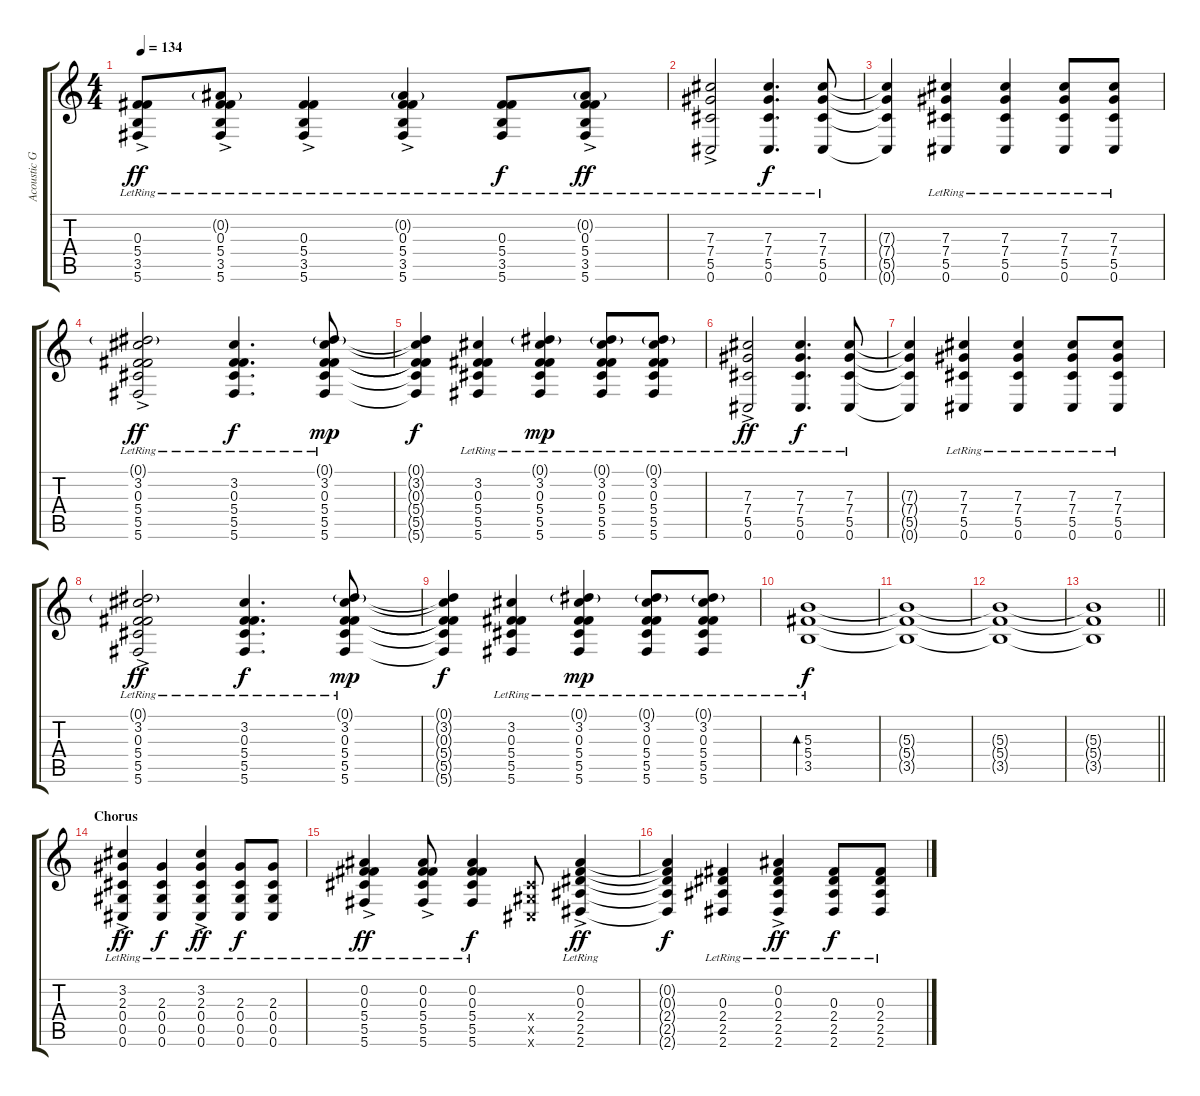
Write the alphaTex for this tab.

\track ("Acoustic Guitar (Raine Maida)" "Acoustic G") {instrument acousticguitarsteel}
\staff {score tabs}
\tuning (Eb4 Bb3 Gb3 Db3 Ab2 Db2) {hide}
\ts (4 4)
\tempo 134
\clef g2
\ks c
(0.3 5.4{ac lr} 3.5{ac lr} 5.6{ac lr}).8{dy ff} (0.2{g} 0.3{lr} 5.4{lr} 3.5{lr} 5.6{ac}).8 (0.3{lr} 5.4{ac lr} 3.5{ac lr} 5.6{lr}).4 (0.2{g} 0.3{lr} 5.4{ac lr} 3.5{ac lr} 5.6{ac lr}).4 (0.3{lr} 5.4{lr} 3.5{lr} 5.6{lr}).8{dy f} (0.2{g} 0.3{lr} 5.4{lr} 3.5{lr} 5.6{ac}).8{dy ff} |
(7.3{lr} 7.4{lr} 5.5{ac lr} 0.6{lr}).2 (7.3{lr} 7.4{lr} 5.5{lr} 0.6{lr}).4{d dy f} (7.3{lr} 7.4{lr} 5.5{lr} 0.6{lr}).8 |
(7.3{t} 7.4{t} 5.5{t} 0.6{t}).4 (7.3{lr} 7.4{lr} 5.5{lr} 0.6{lr}).4 (7.3{lr} 7.4{lr} 5.5{lr} 0.6{lr}).4 (7.3{lr} 7.4{lr} 5.5{lr} 0.6{lr}).8 (7.3{lr} 7.4{lr} 5.5{lr} 0.6{lr}).8 |
(0.1{g lr} 3.2{lr} 0.3{lr} 5.4{lr} 5.5{ac lr} 5.6{lr}).2{dy ff} (3.2{lr} 0.3{lr} 5.4{lr} 5.5{lr} 5.6{lr}).4{d dy f} (0.1{g lr} 3.2{lr} 0.3{lr} 5.4{lr} 5.5{lr} 5.6{lr}).8{dy mp} |
(0.1{t} 3.2{t} 0.3{t} 5.4{t} 5.5{t} 5.6{t}).4{dy f} (3.2{lr} 0.3{lr} 5.4{lr} 5.5{lr} 5.6{lr}).4 (0.1{g lr} 3.2{lr} 0.3{lr} 5.4{lr} 5.5{lr} 5.6{lr}).4{dy mp} (0.1{g lr} 3.2{lr} 0.3{lr} 5.4{lr} 5.5{lr} 5.6{lr}).8 (0.1{g lr} 3.2{lr} 0.3{lr} 5.4{lr} 5.5{lr} 5.6{lr}).8 |
(7.3{lr} 7.4{lr} 5.5{ac lr} 0.6{lr}).2{dy ff} (7.3{lr} 7.4{lr} 5.5{lr} 0.6{lr}).4{d dy f} (7.3{lr} 7.4{lr} 5.5{lr} 0.6{lr}).8 |
(7.3{t} 7.4{t} 5.5{t} 0.6{t}).4 (7.3{lr} 7.4{lr} 5.5{lr} 0.6{lr}).4 (7.3{lr} 7.4{lr} 5.5{lr} 0.6{lr}).4 (7.3{lr} 7.4{lr} 5.5{lr} 0.6{lr}).8 (7.3{lr} 7.4{lr} 5.5{lr} 0.6{lr}).8 |
(0.1{g lr} 3.2{lr} 0.3{lr} 5.4{lr} 5.5{ac lr} 5.6{lr}).2{dy ff} (3.2{lr} 0.3{lr} 5.4{lr} 5.5{lr} 5.6{lr}).4{d dy f} (0.1{g lr} 3.2{lr} 0.3{lr} 5.4{lr} 5.5{lr} 5.6{lr}).8{dy mp} |
(0.1{t} 3.2{t} 0.3{t} 5.4{t} 5.5{t} 5.6{t}).4{dy f} (3.2{lr} 0.3{lr} 5.4{lr} 5.5{lr} 5.6{lr}).4 (0.1{g lr} 3.2{lr} 0.3{lr} 5.4{lr} 5.5{lr} 5.6{lr}).4{dy mp} (0.1{g lr} 3.2{lr} 0.3{lr} 5.4{lr} 5.5{lr} 5.6{lr}).8 (0.1{g lr} 3.2{lr} 0.3{lr} 5.4{lr} 5.5{lr} 5.6{lr}).8 |
(5.3{lr} 5.4{lr} 3.5{lr}).1{bd 120 dy f} |
(5.3{t} 5.4{t} 3.5{t}).1 |
(5.3{t} 5.4{t} 3.5{t}).1 |
\barLineRight lightlight
(5.3{t} 5.4{t} 3.5{t}).1 |
\section ("" "Chorus")
(3.2{lr} 2.3{lr} 0.4{ac lr} 0.5{ac lr} 0.6{ac lr}).4{dy ff} (2.3{lr} 0.4{lr} 0.5{lr} 0.6{lr}).4{dy f} (3.2{lr} 2.3{lr} 0.4{ac lr} 0.5{ac lr} 0.6{ac lr}).4{dy ff} (2.3{lr} 0.4{lr} 0.5{lr} 0.6{lr}).8{dy f} (2.3{lr} 0.4{lr} 0.5{lr} 0.6{lr}).8 |
(0.2{lr} 0.3{lr} 5.4{ac lr} 5.5{ac lr} 5.6{ac lr}).4{dy ff} (0.2{lr} 0.3{lr} 5.4{ac lr} 5.5{ac lr} 5.6{ac lr}).8 (0.2{lr} 0.3{lr} 5.4{lr} 5.5{lr} 5.6{lr}).4{dy f} (0.4{x} 0.5{x} 0.6{x}).8 (0.2{lr} 0.3{lr} 2.4{ac lr} 2.5{ac lr} 2.6{ac lr}).4{dy ff} |
(0.2{t} 0.3{t} 2.4{t} 2.5{t} 2.6{t}).4{dy f} (0.3{lr} 2.4{lr} 2.5{lr} 2.6{lr}).4 (0.2{lr} 0.3{lr} 2.4{ac lr} 2.5{ac lr} 2.6{ac lr}).4{dy ff} (0.3{lr} 2.4{lr} 2.5{lr} 2.6{lr}).8{dy f} (0.3{lr} 2.4{lr} 2.5{lr} 2.6{lr}).8
